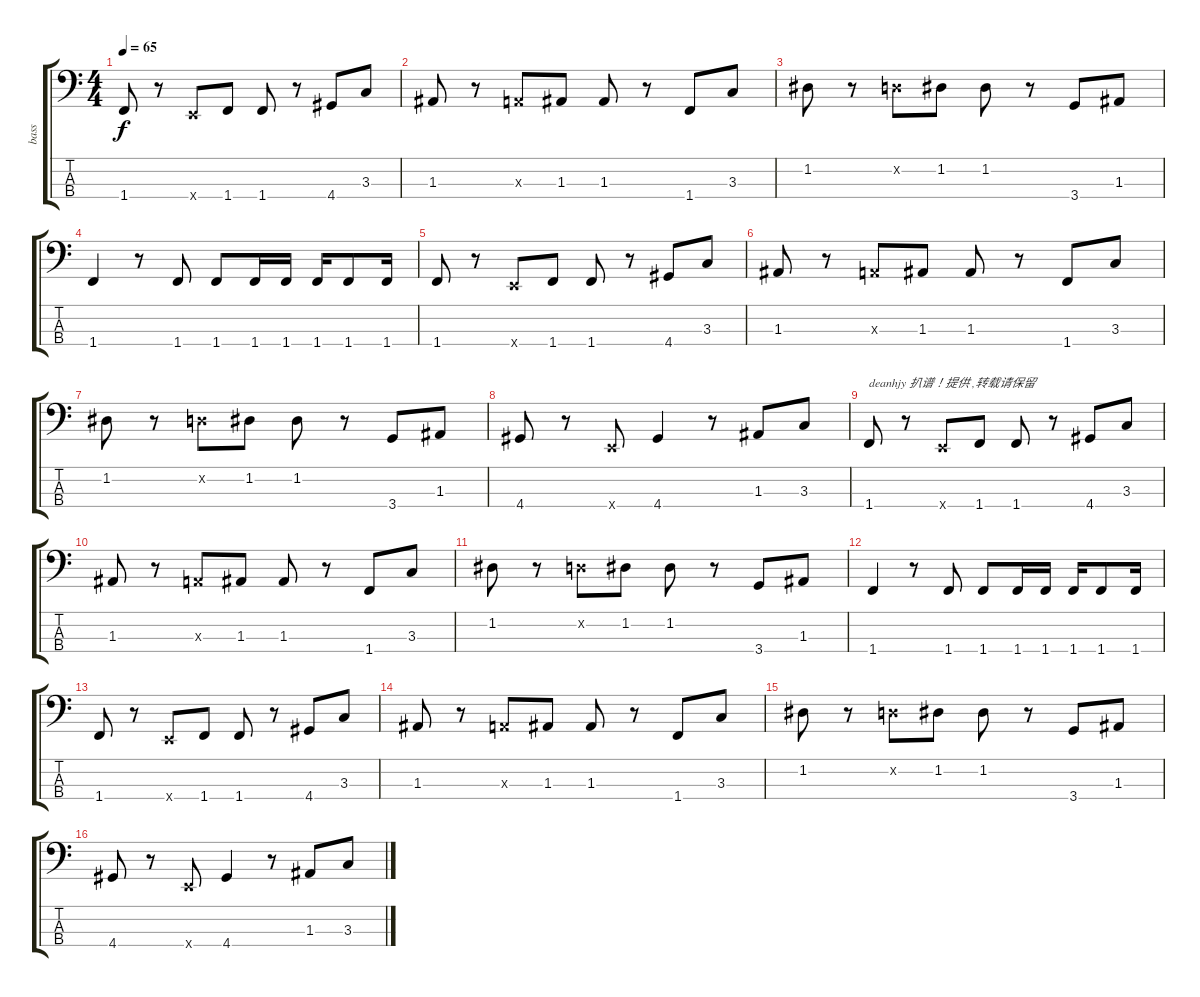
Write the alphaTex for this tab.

\track ("bass" "bass") {instrument electricbassfinger}
\staff {score tabs}
\tuning (G2 D2 A1 E1) {hide}
\ts (4 4)
\tempo 65
\clef f4
\ks c
1.4.8{dy f} r.8 0.4{x}.8 1.4.8 1.4.8 r.8 4.4.8 3.3.8 |
1.3.8 r.8 0.3{x}.8 1.3.8 1.3.8 r.8 1.4.8 3.3.8 |
1.2.8 r.8 0.2{x}.8 1.2.8 1.2.8 r.8 3.4.8 1.3.8 |
1.4.4 r.8 1.4.8 1.4.8 1.4.16 1.4.16 1.4.16 1.4.8 1.4.16 |
1.4.8 r.8 0.4{x}.8 1.4.8 1.4.8 r.8 4.4.8 3.3.8 |
1.3.8 r.8 0.3{x}.8 1.3.8 1.3.8 r.8 1.4.8 3.3.8 |
1.2.8 r.8 0.2{x}.8 1.2.8 1.2.8 r.8 3.4.8 1.3.8 |
4.4.8 r.8 0.4{x}.8 4.4.4 r.8 1.3.8 3.3.8 |
1.4.8{txt "deanhjy 扒谱！提供 ,转载请保留"} r.8 0.4{x}.8 1.4.8 1.4.8 r.8 4.4.8 3.3.8 |
1.3.8 r.8 0.3{x}.8 1.3.8 1.3.8 r.8 1.4.8 3.3.8 |
1.2.8 r.8 0.2{x}.8 1.2.8 1.2.8 r.8 3.4.8 1.3.8 |
1.4.4 r.8 1.4.8 1.4.8 1.4.16 1.4.16 1.4.16 1.4.8 1.4.16 |
1.4.8 r.8 0.4{x}.8 1.4.8 1.4.8 r.8 4.4.8 3.3.8 |
1.3.8 r.8 0.3{x}.8 1.3.8 1.3.8 r.8 1.4.8 3.3.8 |
1.2.8 r.8 0.2{x}.8 1.2.8 1.2.8 r.8 3.4.8 1.3.8 |
4.4.8 r.8 0.4{x}.8 4.4.4 r.8 1.3.8 3.3.8
